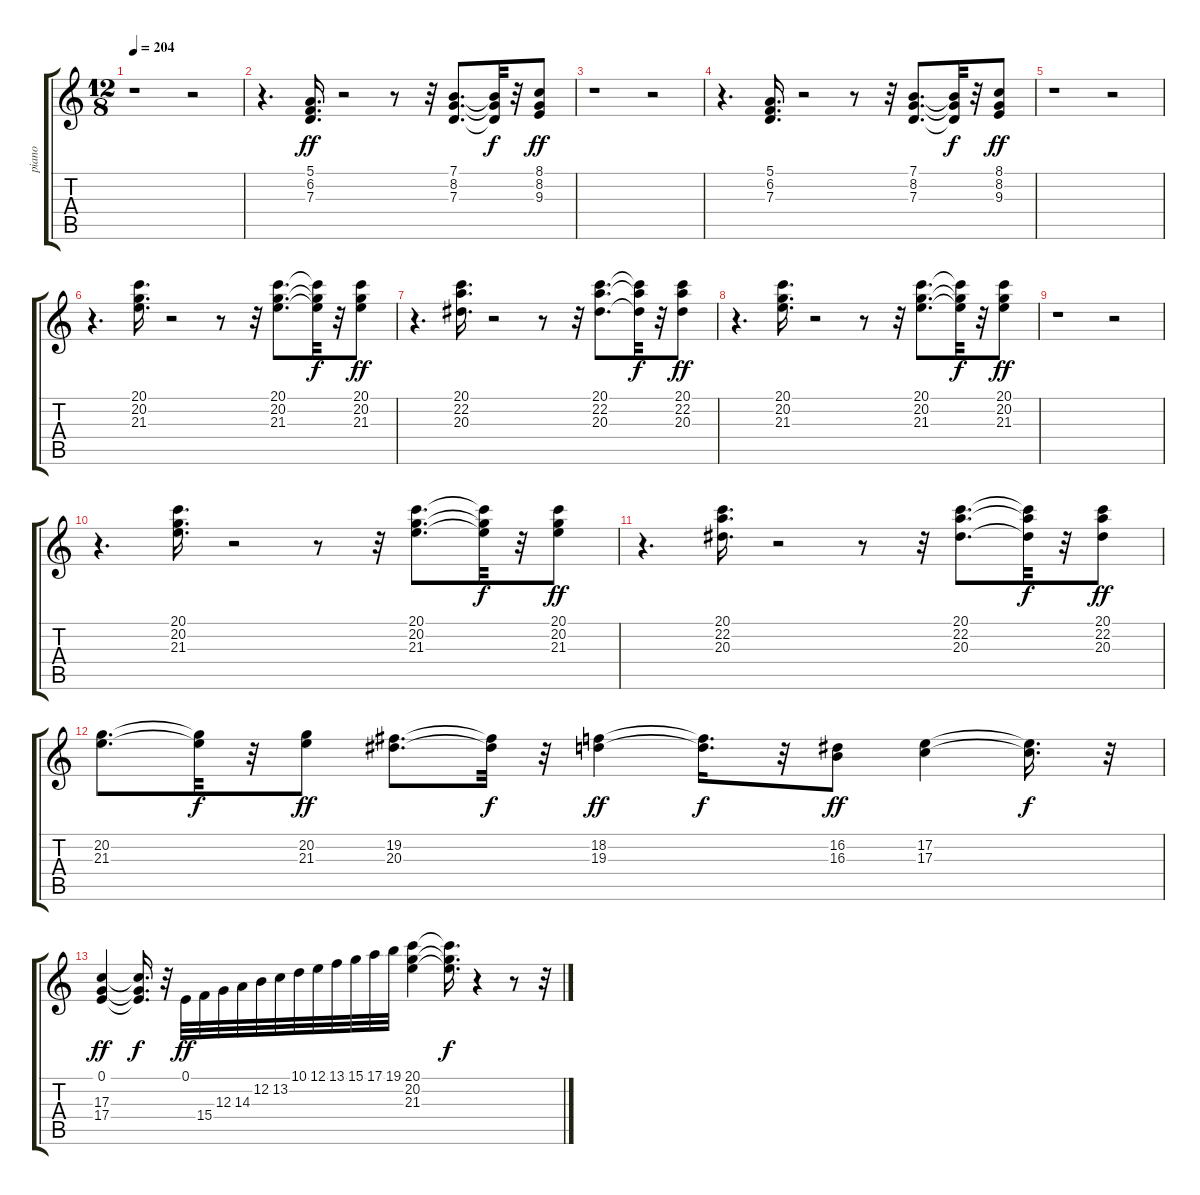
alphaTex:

\track ("piano" "piano") {instrument acousticgrandpiano}
\staff {score tabs}
\tuning (E4 B3 G3 D3 A2 E2) {hide}
\ts (12 8)
\tempo 204
\clef g2
\ks c
r.1{dy ff} r.2 |
r.4{d} (5.1 6.2 7.3).16{d} r.2 r.8 r.32 (7.1 8.2 7.3).8{d} (7.1{t} 8.2{t} 7.3{t}).32{dy f} r.32 (8.1 8.2 9.3).8{dy ff} |
r.1 r.2 |
r.4{d} (5.1 6.2 7.3).16{d} r.2 r.8 r.32 (7.1 8.2 7.3).8{d} (7.1{t} 8.2{t} 7.3{t}).32{dy f} r.32 (8.1 8.2 9.3).8{dy ff} |
r.1 r.2 |
r.4{d} (20.1 20.2 21.3).16{d} r.2 r.8 r.32 (20.1 20.2 21.3).8{d} (20.1{t} 20.2{t} 21.3{t}).32{dy f} r.32 (20.1 20.2 21.3).8{dy ff} |
r.4{d} (20.1 22.2 20.3).16{d} r.2 r.8 r.32 (20.1 22.2 20.3).8{d} (20.1{t} 22.2{t} 20.3{t}).32{dy f} r.32 (20.1 22.2 20.3).8{dy ff} |
r.4{d} (20.1 20.2 21.3).16{d} r.2 r.8 r.32 (20.1 20.2 21.3).8{d} (20.1{t} 20.2{t} 21.3{t}).32{dy f} r.32 (20.1 20.2 21.3).8{dy ff} |
r.1 r.2 |
r.4{d} (20.1 20.2 21.3).16{d} r.2 r.8 r.32 (20.1 20.2 21.3).8{d} (20.1{t} 20.2{t} 21.3{t}).32{dy f} r.32 (20.1 20.2 21.3).8{dy ff} |
r.4{d} (20.1 22.2 20.3).16{d} r.2 r.8 r.32 (20.1 22.2 20.3).8{d} (20.1{t} 22.2{t} 20.3{t}).32{dy f} r.32 (20.1 22.2 20.3).8{dy ff} |
(20.2 21.3).8{d} (20.2{t} 21.3{t}).32{dy f} r.32 (20.2 21.3).8{dy ff} (19.2 20.3).8{d} (19.2{t} 20.3{t}).32{dy f} r.32 (18.2 19.3).4{dy ff} (18.2{t} 19.3{t}).16{d dy f} r.32 (16.2 16.3).8{dy ff} (17.2 17.3).4 (17.2{t} 17.3{t}).16{d dy f} r.32 |
(0.1 17.3 17.4).4{dy ff} (0.1{t} 17.3{t} 17.4{t}).16{d dy f} r.32 0.1.32{dy ff} 15.4.32 12.3.32 14.3.32 12.2.32 13.2.32 10.1.32 12.1.32 13.1.32 15.1.32 17.1.32 19.1.32 (20.1 20.2 21.3).4 (20.1{t} 20.2{t} 21.3{t}).16{d dy f} r.4 r.8 r.32
